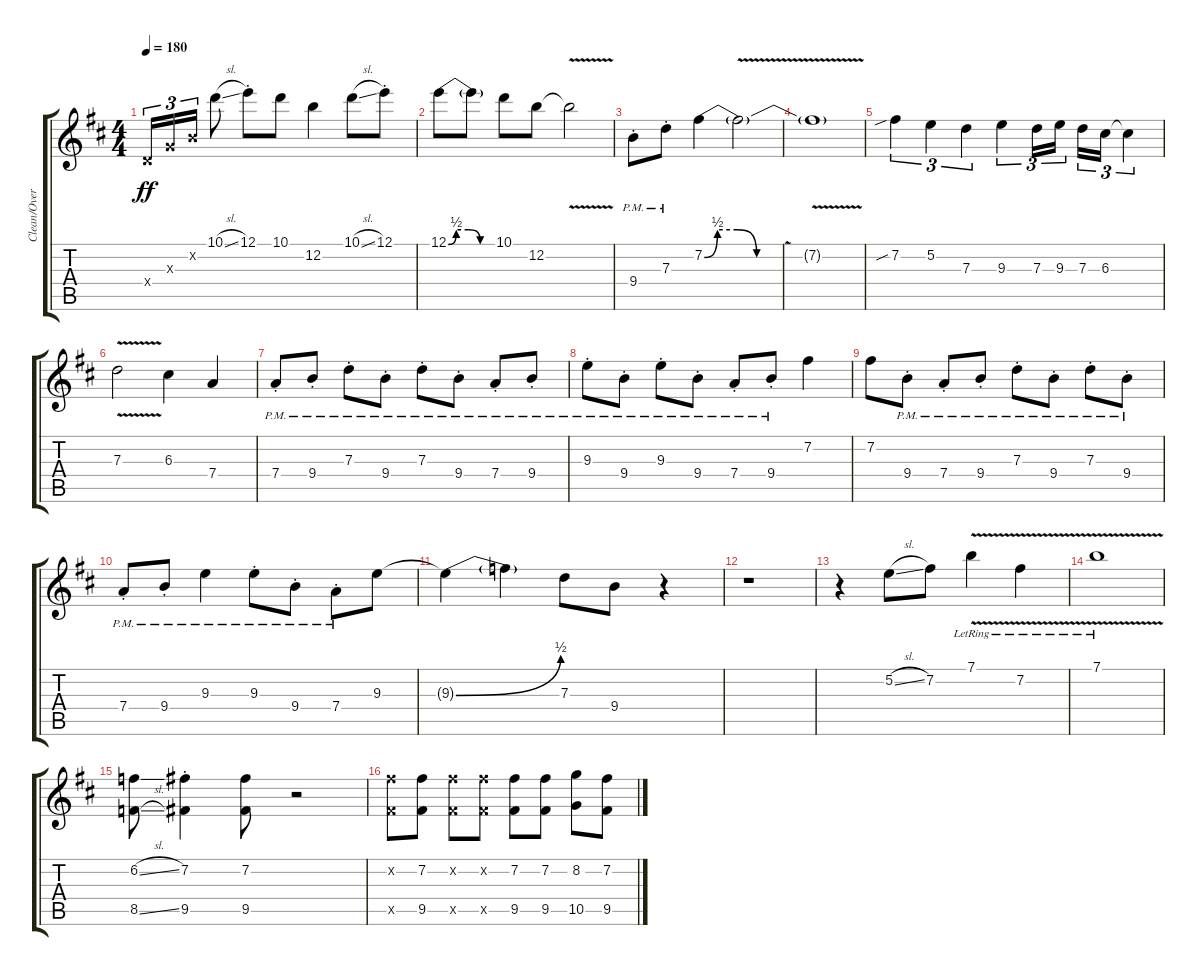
\track ("Clean/Overdriven Guitar 1" "Clean/Over") {instrument electricguitarjazz}
\staff {score tabs}
\tuning (E4 B3 G3 D3 A2 D2) {hide}
\ts (4 4)
\tempo 180
\clef g2
\ks d
0.4{x}.16{tu (3 2) dy ff} 0.3{x}.16{tu (3 2)} 0.2{x}.16{tu (3 2)} 10.1{sl}.8 12.1{st}.8 10.1.8 12.2.4 10.1{sl}.8 12.1{st}.8 |
12.1{be (custom 0 0 10 2 25 2 40 0 60 0)}.8 12.1{t}.8 10.1.8 12.2.8 12.2{v t}.2 |
9.4{pm st}.8 7.3{pm st}.8 7.2{be (custom 0 0 10 2 25 2 40 0 60 0)}.4 7.2{v t}.2 |
7.2{v t}.1 |
7.2{sib}.4{tu (3 2)} 5.2.4{tu (3 2)} 7.3.4{tu (3 2)} 9.3.4{tu (3 2)} 7.3.16{tu (3 2)} 9.3.16{tu (3 2)} 7.3.16{tu (3 2)} 6.3.16{tu (3 2)} 6.3{t}.4{tu (3 2)} |
7.3{v}.2 6.3.4 7.4.4 |
7.4{pm st}.8 9.4{pm st}.8 7.3{pm st}.8 9.4{pm st}.8 7.3{pm st}.8 9.4{pm st}.8 7.4{pm st}.8 9.4{pm st}.8 |
9.3{pm st}.8 9.4{pm st}.8 9.3{pm st}.8 9.4{pm st}.8 7.4{pm st}.8 9.4{pm st}.8 7.2.4 |
7.2.8 9.4{pm st}.8 7.4{pm st}.8 9.4{pm st}.8 7.3{pm st}.8 9.4{pm st}.8 7.3{pm st}.8 9.4{pm st}.8 |
7.4{pm st}.8 9.4{pm st}.8 9.3{pm}.4 9.3{pm st}.8 9.4{pm st}.8 7.4{pm st}.8 9.3.8 |
9.3{be (bend 0 0 60 2) t}.4 9.3{t}.4 7.3.8 9.4.8 r.4 |
r.1 |
r.4 5.2{sl}.8 7.2.8 7.1{v lr}.4 7.2{v lr}.4 |
7.1{v lr}.1 |
(6.2{sl} 8.5{sl}).8 (7.2{st} 9.5{st}).4 (7.2 9.5).8 r.2 |
(7.2{x} 9.5{x}).8 (7.2 9.5).8 (7.2{x} 9.5{x}).8 (7.2{x} 9.5{x}).8 (7.2 9.5).8 (7.2 9.5).8 (8.2 10.5).8 (7.2 9.5).8
